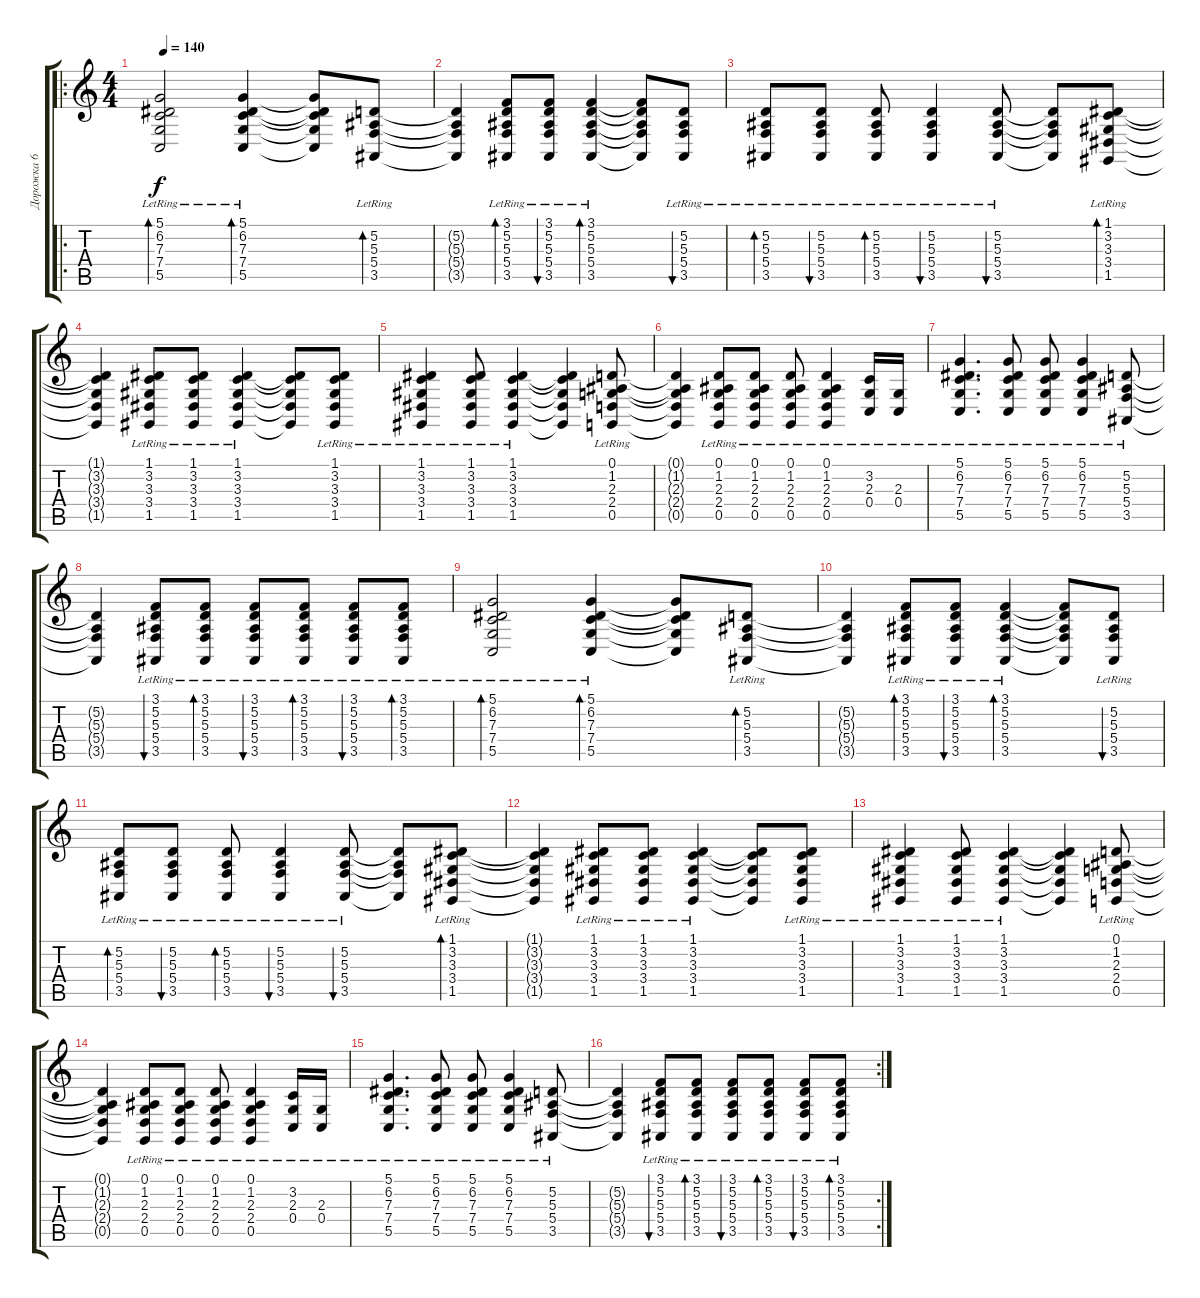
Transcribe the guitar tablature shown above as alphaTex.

\track ("Дорожка 6" "Дорожка 6") {instrument lead2sawtooth}
\staff {score tabs}
\tuning (D4 A3 F3 C3 G2 D2) {hide}
\ro
\ts (4 4)
\tempo 140
\clef g2
\ks c
(5.1{lr} 6.2{lr} 7.3{lr} 7.4{lr} 5.5{lr}).2{bd 240 dy f} (5.1{lr} 6.2{lr} 7.3{lr} 7.4{lr} 5.5{lr}).4{bd 60} (5.1{t} 6.2{t} 7.3{t} 7.4{t} 5.5{t}).8 (5.2{lr} 5.3{lr} 5.4{lr} 3.5{lr}).8{bd 120} |
(5.2{t} 5.3{t} 5.4{t} 3.5{t}).4 (3.1{lr} 5.2{lr} 5.3{lr} 5.4{lr} 3.5{lr}).8{bd 120} (3.1{lr} 5.2{lr} 5.3{lr} 5.4{lr} 3.5{lr}).8{bu 120} (3.1{lr} 5.2{lr} 5.3{lr} 5.4{lr} 3.5{lr}).4{bd 120} (3.1{t} 5.2{t} 5.3{t} 5.4{t} 3.5{t}).8 (5.2{lr} 5.3{lr} 5.4{lr} 3.5{lr}).8{bu 120} |
(5.2{lr} 5.3{lr} 5.4{lr} 3.5{lr}).8{bd 120} (5.2{lr} 5.3{lr} 5.4{lr} 3.5{lr}).8{bu 120} (5.2{lr} 5.3{lr} 5.4{lr} 3.5{lr}).8{bd 120} (5.2{lr} 5.3{lr} 5.4{lr} 3.5{lr}).4{bu 120} (5.2{lr} 5.3{lr} 5.4{lr} 3.5{lr}).8{bu 120} (5.2{t} 5.3{t} 5.4{t} 3.5{t}).8 (1.1{lr} 3.2{lr} 3.3{lr} 3.4{lr} 1.5{lr}).8{bd 120} |
(1.1{t} 3.2{t} 3.3{t} 3.4{t} 1.5{t}).4 (1.1{lr} 3.2{lr} 3.3{lr} 3.4{lr} 1.5{lr}).8 (1.1{lr} 3.2{lr} 3.3{lr} 3.4{lr} 1.5{lr}).8 (1.1{lr} 3.2{lr} 3.3{lr} 3.4{lr} 1.5{lr}).4 (1.1{t} 3.2{t} 3.3{t} 3.4{t} 1.5{t}).8 (1.1{lr} 3.2{lr} 3.3{lr} 3.4{lr} 1.5{lr}).8 |
(1.1{lr} 3.2{lr} 3.3{lr} 3.4{lr} 1.5{lr}).4 (1.1{lr} 3.2{lr} 3.3{lr} 3.4{lr} 1.5{lr}).8 (1.1{lr} 3.2{lr} 3.3{lr} 3.4{lr} 1.5{lr}).4 (1.1{t} 3.2{t} 3.3{t} 3.4{t} 1.5{t}).4 (0.1{lr} 1.2{lr} 2.3{lr} 2.4{lr} 0.5{lr}).8 |
(0.1{t} 1.2{t} 2.3{t} 2.4{t} 0.5{t}).4 (0.1{lr} 1.2{lr} 2.3{lr} 2.4{lr} 0.5{lr}).8 (0.1{lr} 1.2{lr} 2.3{lr} 2.4{lr} 0.5{lr}).8 (0.1{lr} 1.2{lr} 2.3{lr} 2.4{lr} 0.5{lr}).8 (0.1{lr} 1.2{lr} 2.3{lr} 2.4{lr} 0.5{lr}).4 (3.2{lr} 2.3{lr} 0.4{lr}).16 (2.3{lr} 0.4{lr}).16 |
(5.1{lr} 6.2{lr} 7.3{lr} 7.4{lr} 5.5{lr}).4{d} (5.1{lr} 6.2{lr} 7.3{lr} 7.4{lr} 5.5{lr}).8 (5.1{lr} 6.2{lr} 7.3{lr} 7.4{lr} 5.5{lr}).8 (5.1{lr} 6.2{lr} 7.3{lr} 7.4{lr} 5.5{lr}).4 (5.2{lr} 5.3{lr} 5.4{lr} 3.5{lr}).8 |
(5.2{t} 5.3{t} 5.4{t} 3.5{t}).4 (3.1{lr} 5.2{lr} 5.3{lr} 5.4{lr} 3.5{lr}).8{bu 120} (3.1{lr} 5.2{lr} 5.3{lr} 5.4{lr} 3.5{lr}).8{bd 120} (3.1{lr} 5.2{lr} 5.3{lr} 5.4{lr} 3.5{lr}).8{bu 120} (3.1{lr} 5.2{lr} 5.3{lr} 5.4{lr} 3.5{lr}).8{bd 120} (3.1{lr} 5.2{lr} 5.3{lr} 5.4{lr} 3.5{lr}).8{bu 120} (3.1{lr} 5.2{lr} 5.3{lr} 5.4{lr} 3.5{lr}).8{bd 120} |
(5.1{lr} 6.2{lr} 7.3{lr} 7.4{lr} 5.5{lr}).2{bd 240} (5.1{lr} 6.2{lr} 7.3{lr} 7.4{lr} 5.5{lr}).4{bd 60} (5.1{t} 6.2{t} 7.3{t} 7.4{t} 5.5{t}).8 (5.2{lr} 5.3{lr} 5.4{lr} 3.5{lr}).8{bd 120} |
(5.2{t} 5.3{t} 5.4{t} 3.5{t}).4 (3.1{lr} 5.2{lr} 5.3{lr} 5.4{lr} 3.5{lr}).8{bd 120} (3.1{lr} 5.2{lr} 5.3{lr} 5.4{lr} 3.5{lr}).8{bu 120} (3.1{lr} 5.2{lr} 5.3{lr} 5.4{lr} 3.5{lr}).4{bd 120} (3.1{t} 5.2{t} 5.3{t} 5.4{t} 3.5{t}).8 (5.2{lr} 5.3{lr} 5.4{lr} 3.5{lr}).8{bu 120} |
(5.2{lr} 5.3{lr} 5.4{lr} 3.5{lr}).8{bd 120} (5.2{lr} 5.3{lr} 5.4{lr} 3.5{lr}).8{bu 120} (5.2{lr} 5.3{lr} 5.4{lr} 3.5{lr}).8{bd 120} (5.2{lr} 5.3{lr} 5.4{lr} 3.5{lr}).4{bu 120} (5.2{lr} 5.3{lr} 5.4{lr} 3.5{lr}).8{bu 120} (5.2{t} 5.3{t} 5.4{t} 3.5{t}).8 (1.1{lr} 3.2{lr} 3.3{lr} 3.4{lr} 1.5{lr}).8{bd 120} |
(1.1{t} 3.2{t} 3.3{t} 3.4{t} 1.5{t}).4 (1.1{lr} 3.2{lr} 3.3{lr} 3.4{lr} 1.5{lr}).8 (1.1{lr} 3.2{lr} 3.3{lr} 3.4{lr} 1.5{lr}).8 (1.1{lr} 3.2{lr} 3.3{lr} 3.4{lr} 1.5{lr}).4 (1.1{t} 3.2{t} 3.3{t} 3.4{t} 1.5{t}).8 (1.1{lr} 3.2{lr} 3.3{lr} 3.4{lr} 1.5{lr}).8 |
(1.1{lr} 3.2{lr} 3.3{lr} 3.4{lr} 1.5{lr}).4 (1.1{lr} 3.2{lr} 3.3{lr} 3.4{lr} 1.5{lr}).8 (1.1{lr} 3.2{lr} 3.3{lr} 3.4{lr} 1.5{lr}).4 (1.1{t} 3.2{t} 3.3{t} 3.4{t} 1.5{t}).4 (0.1{lr} 1.2{lr} 2.3{lr} 2.4{lr} 0.5{lr}).8 |
(0.1{t} 1.2{t} 2.3{t} 2.4{t} 0.5{t}).4 (0.1{lr} 1.2{lr} 2.3{lr} 2.4{lr} 0.5{lr}).8 (0.1{lr} 1.2{lr} 2.3{lr} 2.4{lr} 0.5{lr}).8 (0.1{lr} 1.2{lr} 2.3{lr} 2.4{lr} 0.5{lr}).8 (0.1{lr} 1.2{lr} 2.3{lr} 2.4{lr} 0.5{lr}).4 (3.2{lr} 2.3{lr} 0.4{lr}).16 (2.3{lr} 0.4{lr}).16 |
(5.1{lr} 6.2{lr} 7.3{lr} 7.4{lr} 5.5{lr}).4{d} (5.1{lr} 6.2{lr} 7.3{lr} 7.4{lr} 5.5{lr}).8 (5.1{lr} 6.2{lr} 7.3{lr} 7.4{lr} 5.5{lr}).8 (5.1{lr} 6.2{lr} 7.3{lr} 7.4{lr} 5.5{lr}).4 (5.2{lr} 5.3{lr} 5.4{lr} 3.5{lr}).8 |
\rc 2
(5.2{t} 5.3{t} 5.4{t} 3.5{t}).4 (3.1{lr} 5.2{lr} 5.3{lr} 5.4{lr} 3.5{lr}).8{bu 120} (3.1{lr} 5.2{lr} 5.3{lr} 5.4{lr} 3.5{lr}).8{bd 120} (3.1{lr} 5.2{lr} 5.3{lr} 5.4{lr} 3.5{lr}).8{bu 120} (3.1{lr} 5.2{lr} 5.3{lr} 5.4{lr} 3.5{lr}).8{bd 120} (3.1{lr} 5.2{lr} 5.3{lr} 5.4{lr} 3.5{lr}).8{bu 120} (3.1{lr} 5.2{lr} 5.3{lr} 5.4{lr} 3.5{lr}).8{bd 120}
